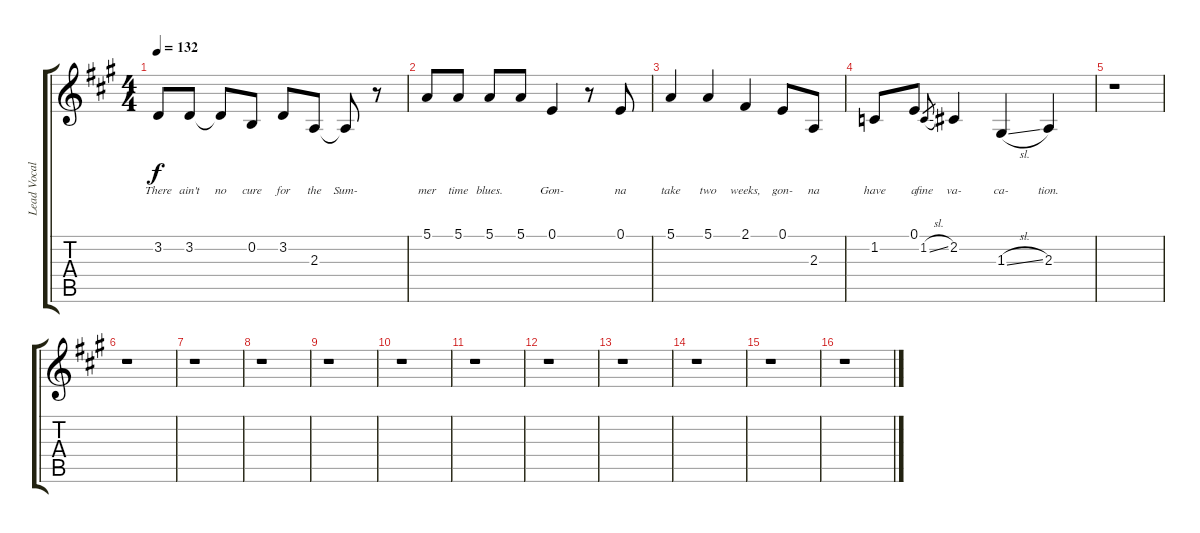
\track ("Lead Vocals" "Lead Vocal") {instrument trumpet}
\staff {score tabs}
\tuning (E4 B3 G3 D3 A2 E2) {hide}
\ts (4 4)
\tempo 132
\clef g2
\ks a
3.2.8{lyrics (0 "There") lyrics (1 "") lyrics (2 "") lyrics (3 "") lyrics (4 "") dy f} 3.2.8{lyrics (0 "ain't") lyrics (1 "") lyrics (2 "") lyrics (3 "") lyrics (4 "")} 3.2{t}.8{lyrics (0 "no") lyrics (1 "") lyrics (2 "") lyrics (3 "") lyrics (4 "")} 0.2.8{lyrics (0 "cure") lyrics (1 "") lyrics (2 "") lyrics (3 "") lyrics (4 "")} 3.2.8{lyrics (0 "for") lyrics (1 "") lyrics (2 "") lyrics (3 "") lyrics (4 "")} 2.3.8{lyrics (0 "the") lyrics (1 "") lyrics (2 "") lyrics (3 "") lyrics (4 "")} 2.3{t}.8{lyrics (0 "Sum-") lyrics (1 "") lyrics (2 "") lyrics (3 "") lyrics (4 "")} r.8 |
5.1.8{lyrics (0 "mer") lyrics (1 "") lyrics (2 "") lyrics (3 "") lyrics (4 "")} 5.1.8{lyrics (0 "time") lyrics (1 "") lyrics (2 "") lyrics (3 "") lyrics (4 "")} 5.1.8{lyrics (0 "blues.") lyrics (1 "") lyrics (2 "") lyrics (3 "") lyrics (4 "")} 5.1.8{lyrics (0 "") lyrics (1 "") lyrics (2 "") lyrics (3 "") lyrics (4 "")} 0.1.4{lyrics (0 "Gon-") lyrics (1 "") lyrics (2 "") lyrics (3 "") lyrics (4 "")} r.8 0.1.8{lyrics (0 "na") lyrics (1 "") lyrics (2 "") lyrics (3 "") lyrics (4 "")} |
5.1.4{lyrics (0 "take") lyrics (1 "") lyrics (2 "") lyrics (3 "") lyrics (4 "")} 5.1.4{lyrics (0 "two") lyrics (1 "") lyrics (2 "") lyrics (3 "") lyrics (4 "")} 2.1.4{lyrics (0 "weeks,") lyrics (1 "") lyrics (2 "") lyrics (3 "") lyrics (4 "")} 0.1.8{lyrics (0 "gon-") lyrics (1 "") lyrics (2 "") lyrics (3 "") lyrics (4 "")} 2.3.8{lyrics (0 "na") lyrics (1 "") lyrics (2 "") lyrics (3 "") lyrics (4 "")} |
1.2.8{lyrics (0 "have") lyrics (1 "") lyrics (2 "") lyrics (3 "") lyrics (4 "")} 0.1.8{lyrics (0 "a") lyrics (1 "") lyrics (2 "") lyrics (3 "") lyrics (4 "")} 1.2{sl}.8{lyrics (0 "fine") lyrics (1 "") lyrics (2 "") lyrics (3 "") lyrics (4 "") gr} 2.2.4{lyrics (0 "va-") lyrics (1 "") lyrics (2 "") lyrics (3 "") lyrics (4 "")} 1.3{sl}.4{lyrics (0 "ca-") lyrics (1 "") lyrics (2 "") lyrics (3 "") lyrics (4 "")} 2.3.4{lyrics (0 "tion.") lyrics (1 "") lyrics (2 "") lyrics (3 "") lyrics (4 "")} |
r.1 |
r.1 |
r.1 |
r.1 |
r.1 |
r.1 |
r.1 |
r.1 |
r.1 |
r.1 |
r.1 |
r.1
